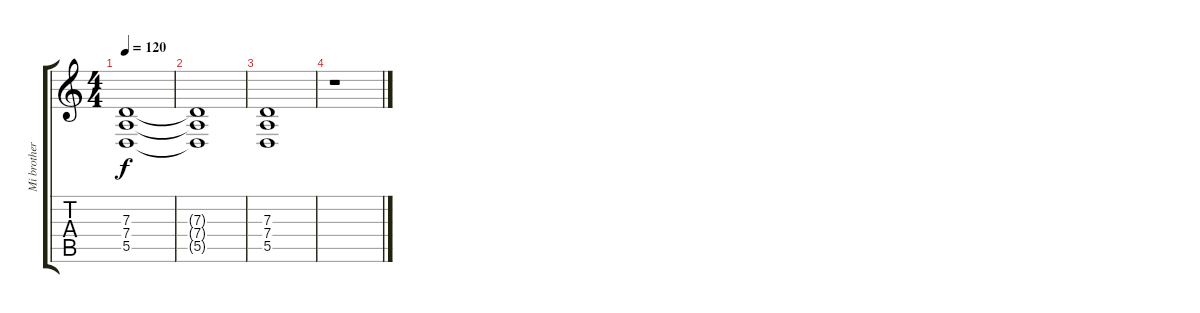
\track ("Mi brother" "Mi brother") {instrument drawbarorgan}
\staff {score tabs}
\tuning (E4 B3 G3 D3 A2 E2) {hide}
\ts (4 4)
\tempo 120
\clef g2
\ks c
(7.3 7.4 5.5).1{dy f} |
(7.3{t} 7.4{t} 5.5{t}).1 |
(7.3 7.4 5.5).1{volume 0} |
r.1
